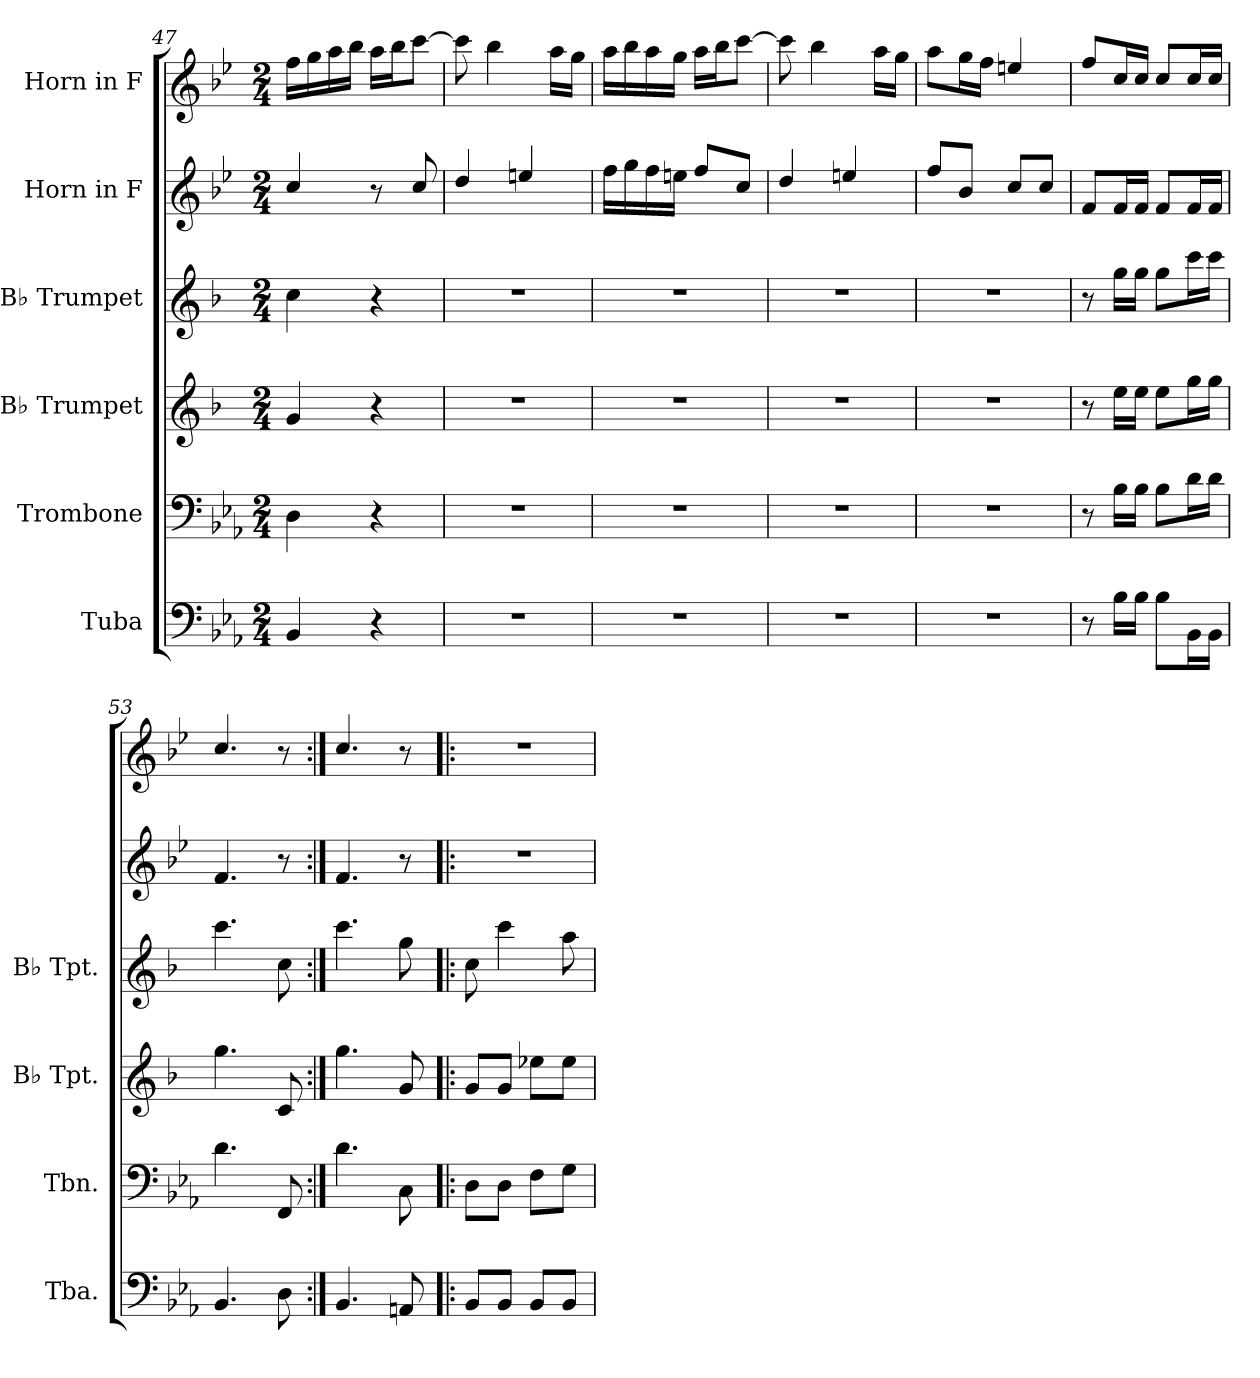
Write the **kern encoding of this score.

**kern	**kern	**kern	**kern	**kern	**kern
*part6	*part5	*part4	*part3	*part2	*part1
*staff6	*staff5	*staff4	*staff3	*staff2	*staff1
*I"Tuba	*I"Trombone	*I"B♭ Trumpet	*I"B♭ Trumpet	*I"Horn in F	*I"Horn in F
*I'Tba.	*I'Tbn.	*I'B♭ Tpt.	*I'B♭ Tpt.	*	*
*clefF4	*clefF4	*clefG2	*clefG2	*clefG2	*clefG2
*	*	*ITrd1c2	*ITrd1c2	*ITrd4c7	*ITrd4c7
*k[b-e-a-]	*k[b-e-a-]	*k[b-e-a-]	*k[b-e-a-]	*k[b-e-a-]	*k[b-e-a-]
*M2/4	*M2/4	*M2/4	*M2/4	*M2/4	*M2/4
=47	=47	=47	=47	=47	=47
4BB-/	4D\	4f/	4b-\	4f/	16b-\LL
.	.	.	.	.	16cc\
.	.	.	.	.	16dd\
.	.	.	.	.	16ee-\JJ
4r	4r	4r	4r	8r	16dd\LL
.	.	.	.	.	16ee-\J
.	.	.	.	8f/	[8ff\J
=48	=48	=48	=48	=48	=48
2r	2r	2r	2r	4g/	8ff\]
.	.	.	.	.	4ee-\
.	.	.	.	4an/	.
.	.	.	.	.	16dd\LL
.	.	.	.	.	16cc\JJ
=49	=49	=49	=49	=49	=49
2r	2r	2r	2r	16b-\LL	16dd\LL
.	.	.	.	16cc\	16ee-\
.	.	.	.	16b-\	16dd\
.	.	.	.	16an\JJ	16cc\JJ
.	.	.	.	8b-/L	16dd\LL
.	.	.	.	.	16ee-\J
.	.	.	.	8f/J	[8ff\J
!!LO:PB:g=z
=50	=50	=50	=50	=50	=50
2r	2r	2r	2r	4g/	8ff\]
.	.	.	.	.	4ee-\
.	.	.	.	4an/	.
.	.	.	.	.	16dd\LL
.	.	.	.	.	16cc\JJ
=51	=51	=51	=51	=51	=51
2r	2r	2r	2r	8b-/L	8dd\L
.	.	.	.	8e-/J	16cc\L
.	.	.	.	.	16b-\JJ
.	.	.	.	8f/L	4an/
.	.	.	.	8f/J	.
=52	=52	=52	=52	=52	=52
8r	8r	8r	8r	8B-/L	8b-/L
16B-\LL	16B-\LL	16dd\LL	16ff\LL	16B-/L	16f/L
16B-\JJ	16B-\JJ	16dd\JJ	16ff\JJ	16B-/JJ	16f/JJ
8B-\L	8B-\L	8dd\L	8ff\L	8B-/L	8f/L
16BB-\L	16d\L	16ff\L	16bb-\L	16B-/L	16f/L
16BB-\JJ	16d\JJ	16ff\JJ	16bb-\JJ	16B-/JJ	16f/JJ
=53	=53	=53	=53	=53	=53
4.BB-/	4.d\	4.ff\	4.bb-\	4.B-/	4.f/
8D\	8FF/	8B-/	8b-\	8r	8r
=53X1:|!	=53X1:|!	=53X1:|!	=53X1:|!	=53X1:|!	=53X1:|!
4.BB-/	4.d\	4.ff\	4.bb-\	4.B-/	4.f/
8AAn/	8C\	8f/	8ff\	8r	8r
=54!|:	=54!|:	=54!|:	=54!|:	=54!|:	=54!|:
8BB-/L	8D\L	8f/L	8b-\	2r	2r
8BB-/J	8D\J	8f/J	4bb-\	.	.
8BB-/L	8F\L	8dd-X\L	.	.	.
8BB-/J	8G\J	8dd-\J	8gg\	.	.
=	=	=	=	=	=
*-	*-	*-	*-	*-	*-
